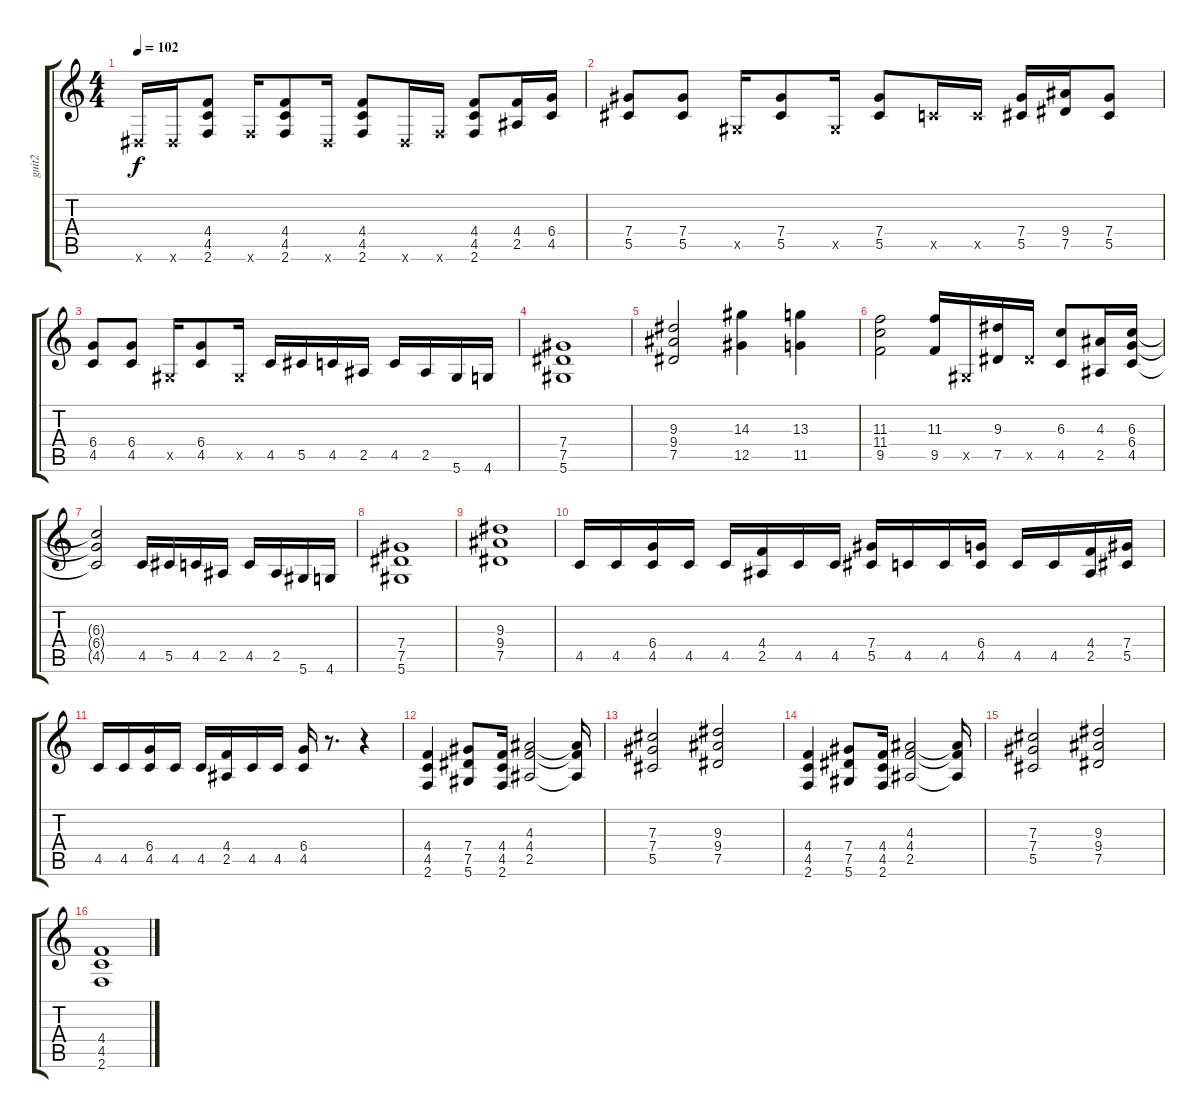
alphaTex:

\track ("guit2" "guit2") {instrument overdrivenguitar}
\staff {score tabs}
\tuning (Eb4 Bb3 Gb3 Db3 Ab2 Eb2) {hide}
\ts (4 4)
\tempo 102
\clef g2
\ks c
0.6{x}.16{dy f} 0.6{x}.16 (4.4 4.5 2.6).8 2.6{x}.16 (4.4 4.5 2.6).8 0.6{x}.16 (4.4 4.5 2.6).8 0.6{x}.16 2.6{x}.16 (4.4 4.5 2.6).8 (4.4 2.5).16 (6.4 4.5).16 |
(7.4 5.5).8 (7.4 5.5).8 0.5{x}.16 (7.4 5.5).8 0.5{x}.16 (7.4 5.5).8 4.5{x}.16 4.5{x}.16 (7.4 5.5).16 (9.4 7.5).16 (7.4 5.5).8 |
(6.4 4.5).8 (6.4 4.5).8 0.5{x}.16 (6.4 4.5).8 0.5{x}.16 4.5.16 5.5.16 4.5.16 2.5.16 4.5.16 2.5.16 5.6.16 4.6.16 |
(7.4 7.5 5.6).1 |
(9.3 9.4 7.5).2 (14.3 12.5).4 (13.3 11.5).4 |
(11.3 11.4 9.5).2 (11.3 9.5).16 0.5{x}.16 (9.3 7.5).16 7.5{x}.16 (6.3 4.5).8 (4.3 2.5).16 (6.3 6.4 4.5).16 |
(6.3{t} 6.4{t} 4.5{t}).2 4.5.16 5.5.16 4.5.16 2.5.16 4.5.16 2.5.16 5.6.16 4.6.16 |
(7.4 7.5 5.6).1 |
(9.3 9.4 7.5).1 |
4.5.16 4.5.16 (6.4 4.5).16 4.5.16 4.5.16 (4.4 2.5).16 4.5.16 4.5.16 (7.4 5.5).16 4.5.16 4.5.16 (6.4 4.5).16 4.5.16 4.5.16 (4.4 2.5).16 (7.4 5.5).16 |
4.5.16 4.5.16 (6.4 4.5).16 4.5.16 4.5.16 (4.4 2.5).16 4.5.16 4.5.16 (6.4 4.5).16 r.8{d} r.4 |
(4.4 4.5 2.6).4 (7.4 7.5 5.6).8 (4.4 4.5 2.6).16 (4.3 4.4 2.5).2 (4.3{t} 4.4{t} 2.5{t}).16 |
(7.3 7.4 5.5).2 (9.3 9.4 7.5).2 |
(4.4 4.5 2.6).4 (7.4 7.5 5.6).8 (4.4 4.5 2.6).16 (4.3 4.4 2.5).2 (4.3{t} 4.4{t} 2.5{t}).16 |
(7.3 7.4 5.5).2 (9.3 9.4 7.5).2 |
(4.4 4.5 2.6).1
